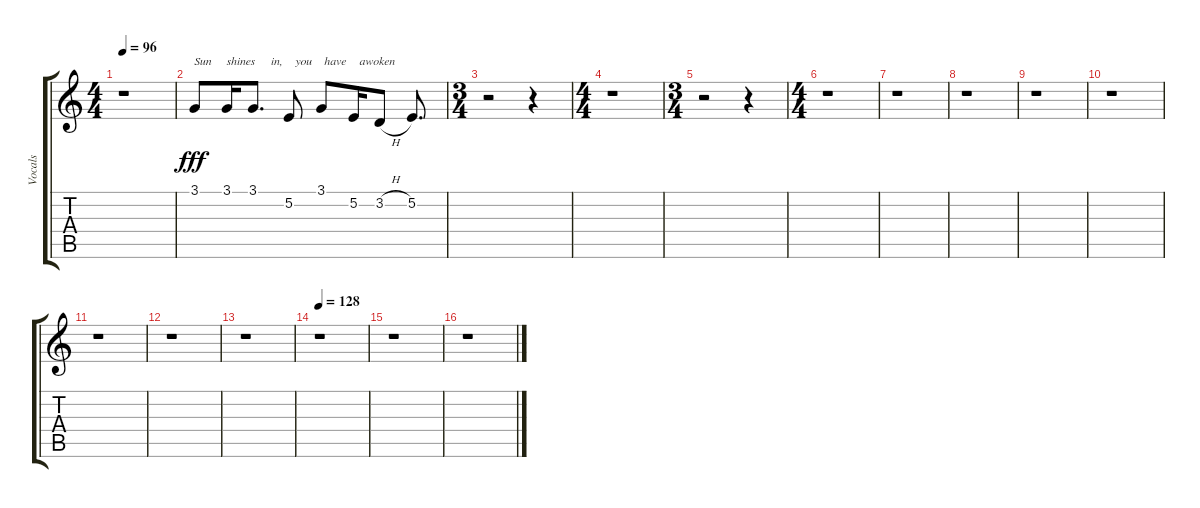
\track ("Vocals" "Vocals") {instrument tenorsax}
\staff {score tabs}
\tuning (E4 B3 G3 D3 A2 E2) {hide}
\ts (4 4)
\tempo 96
\clef g2
\ks c
r.1{dy fff} |
3.1.8{txt "Sun"} 3.1.16{txt "shines"} 3.1.8{d txt "      in,"} 5.2.8{txt "  you"} 3.1.8{txt " have"} 5.2.16{txt "  awoken"} 3.2{h}.8 5.2.8{d} |
\ts (3 4)
r.2 r.4 |
\ts (4 4)
r.1 |
\ts (3 4)
r.2 r.4 |
\ts (4 4)
r.1 |
r.1 |
r.1 |
r.1 |
r.1 |
r.1 |
r.1 |
r.1 |
\tempo 128
r.1 |
r.1 |
r.1
